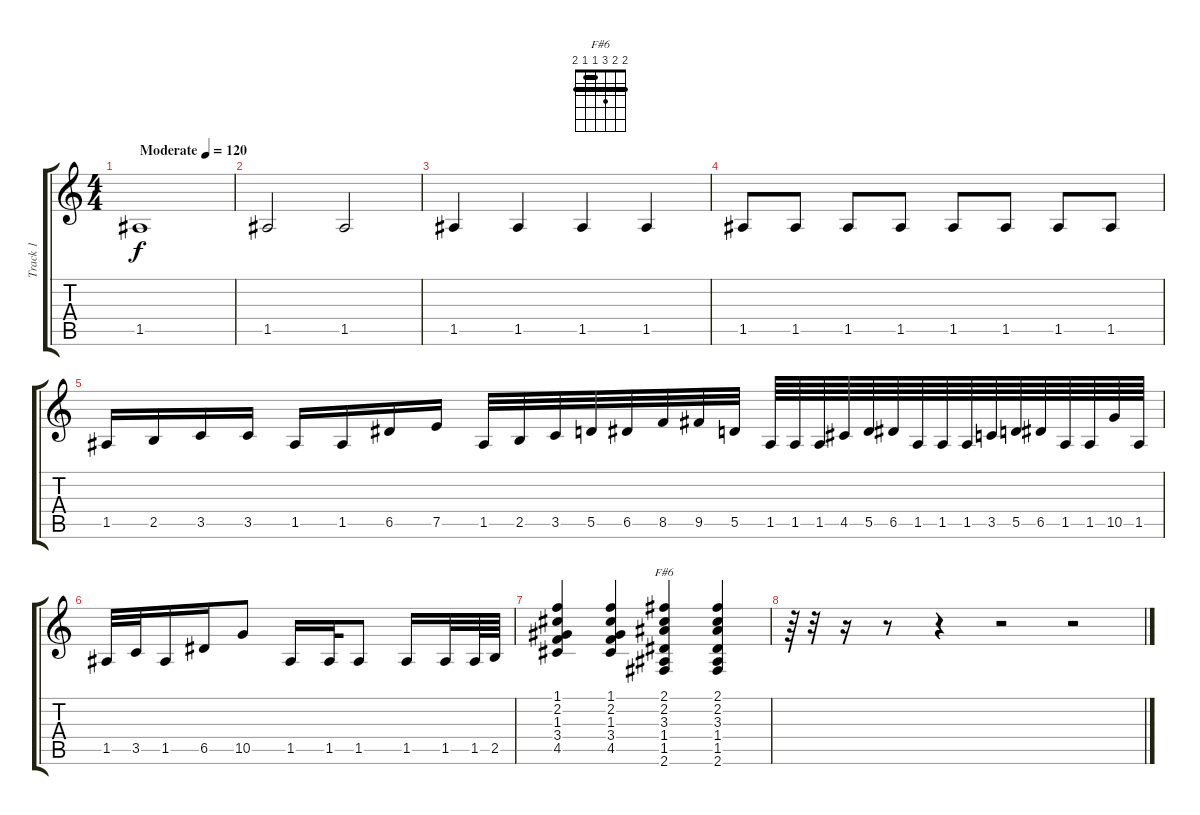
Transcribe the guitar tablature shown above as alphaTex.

\track ("Track 1" "Track 1") {instrument acousticguitarsteel}
\staff {score tabs}
\tuning (E4 B3 G3 D3 A2 E2) {hide}
\chord ("F#6" 2 2 3 1 1 2) {barre (1 2)}
\ts (4 4)
\tempo (120 "Moderate")
\clef g2
\ks c
1.5.1{dy f instrument acousticguitarsteel} |
1.5.2 1.5.2 |
1.5.4 1.5.4 1.5.4 1.5.4 |
1.5.8 1.5.8 1.5.8 1.5.8 1.5.8 1.5.8 1.5.8 1.5.8 |
1.5.16 2.5.16 3.5.16 3.5.16 1.5.16 1.5.16 6.5.16 7.5.16 1.5.32 2.5.32 3.5.32 5.5.32 6.5.32 8.5.32 9.5.32 5.5.32 1.5.64 1.5.64 1.5.64 4.5.64 5.5.64 6.5.64 1.5.64 1.5.64 1.5.64 3.5.64 5.5.64 6.5.64 1.5.64 1.5.64 10.5.64 1.5.64 |
1.5.32 3.5.32 1.5.16 6.5.16 10.5.8 1.5.16 1.5.32 1.5.8 1.5.16 1.5.32 1.5.64 2.5.64 |
(1.1 2.2 1.3 3.4 4.5).4 (1.1 2.2 1.3 3.4 4.5).4 (2.1 2.2 3.3 1.4 1.5 2.6).4{ch "F#6"} (2.1 2.2 3.3 1.4 1.5 2.6).4 |
r.64 r.32 r.16 r.8 r.4 r.2 r.2
